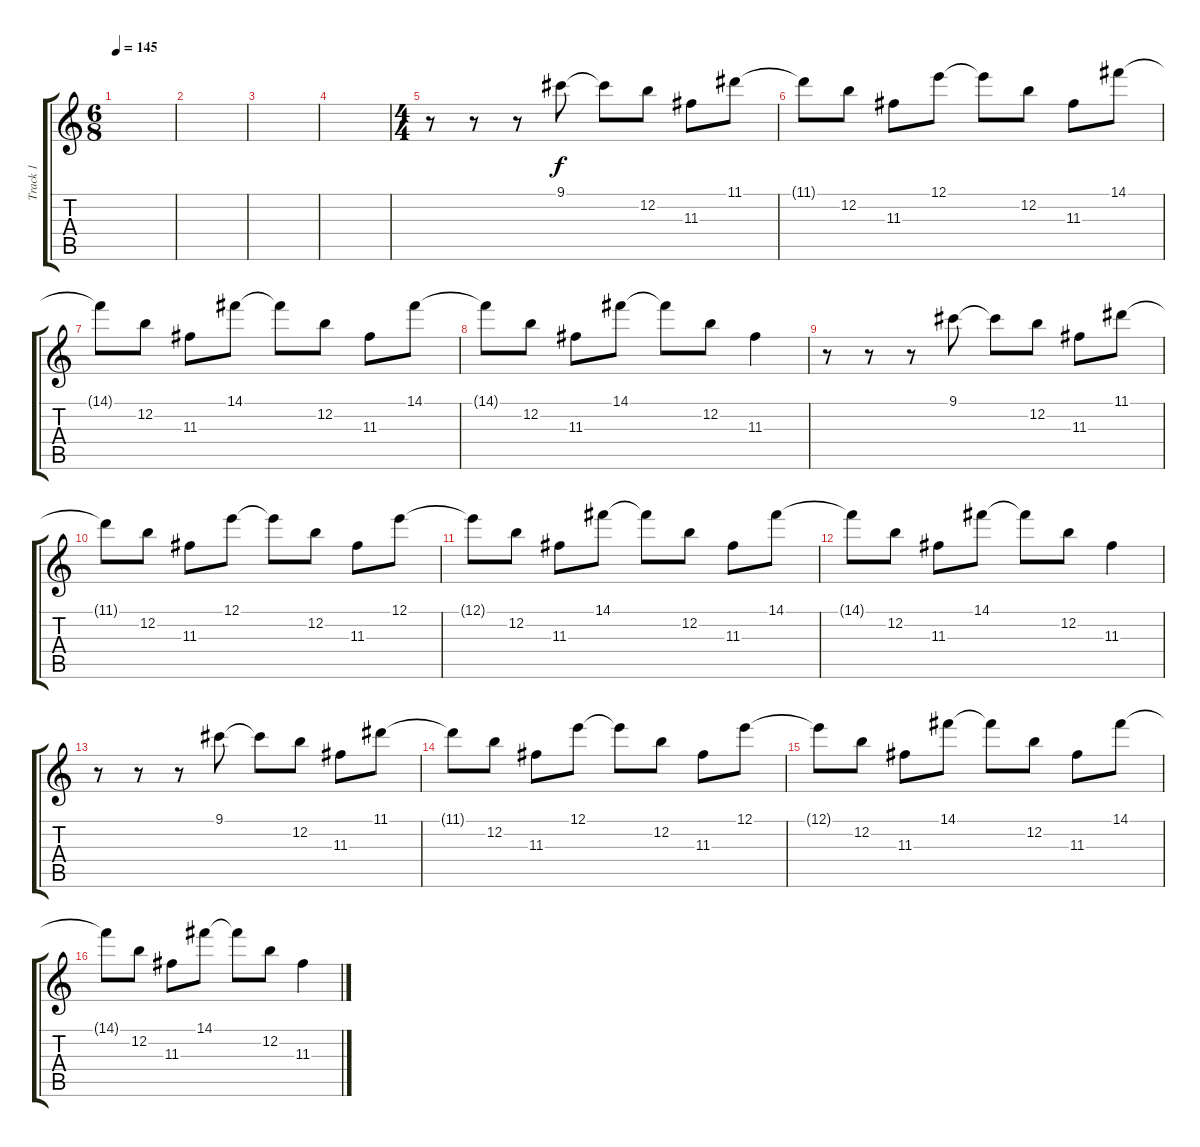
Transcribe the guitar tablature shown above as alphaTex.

\track ("Track 1" "Track 1") {instrument electricguitarjazz}
\staff {score tabs}
\tuning (E4 B3 G3 D3 A2 E2) {hide}
\ts (6 8)
\tempo 145
\clef g2
\ks c
|
|
|
|
\ts (4 4)
r.8 r.8 r.8 9.1.8 9.1{t}.8 12.2.8 11.3.8 11.1.8 |
11.1{t}.8 12.2.8 11.3.8 12.1.8 12.1{t}.8 12.2.8 11.3.8 14.1.8 |
14.1{t}.8 12.2.8 11.3.8 14.1.8 14.1{t}.8 12.2.8 11.3.8 14.1.8 |
14.1{t}.8 12.2.8 11.3.8 14.1.8 14.1{t}.8 12.2.8 11.3.4 |
r.8 r.8 r.8 9.1.8 9.1{t}.8 12.2.8 11.3.8 11.1.8 |
11.1{t}.8 12.2.8 11.3.8 12.1.8 12.1{t}.8 12.2.8 11.3.8 12.1.8 |
12.1{t}.8 12.2.8 11.3.8 14.1.8 14.1{t}.8 12.2.8 11.3.8 14.1.8 |
14.1{t}.8 12.2.8 11.3.8 14.1.8 14.1{t}.8 12.2.8 11.3.4 |
r.8 r.8 r.8 9.1.8 9.1{t}.8 12.2.8 11.3.8 11.1.8 |
11.1{t}.8 12.2.8 11.3.8 12.1.8 12.1{t}.8 12.2.8 11.3.8 12.1.8 |
12.1{t}.8 12.2.8 11.3.8 14.1.8 14.1{t}.8 12.2.8 11.3.8 14.1.8 |
14.1{t}.8 12.2.8 11.3.8 14.1.8 14.1{t}.8 12.2.8 11.3.4
